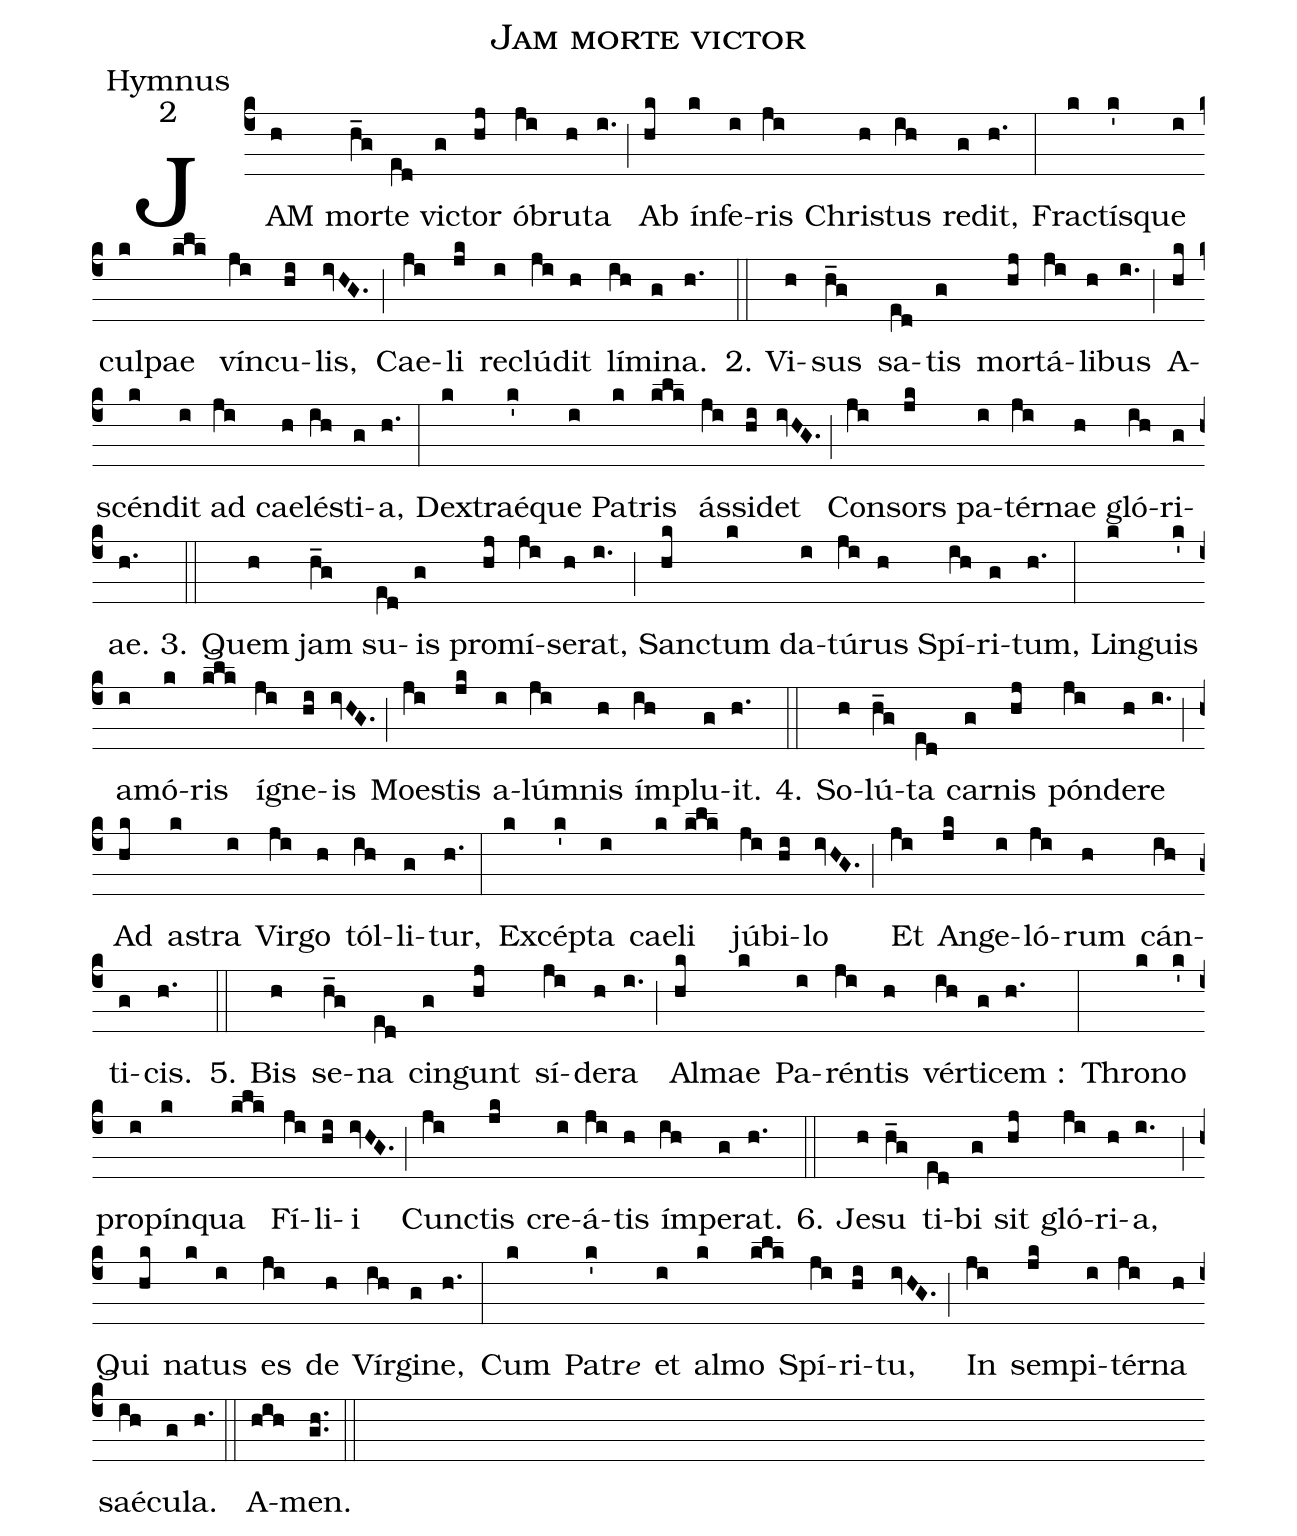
name:Jam morte victor;
office-part:Hymnus;
mode:2;
%%
(c4) JAM(h) mor(h_g)te(e[ll:1]d) vi(g)ctor(hj) ób(ji)ru(h)ta(i.) (;) Ab(hk) ín(k)fe(i)ris(ji) Chri(h)stus(ih) re(g)dit,(h.) (:) Fra(k)ctís(k')que(i) cul(k)pae(klk) vín(ji)cu(hi)lis,(ivHG.) (;) Cae(ji)li(jk) re(i)clú(ji)dit(h) lí(ih)mi(g)na.(h.) (::)
2. Vi(h)sus(h_g) sa(e[ll:1]d)tis(g) mor(hj)tá(ji)li(h)bus(i.) (;) A(hk)scén(k)dit(i) ad(ji) cae(h)lé(ih)sti(g)a,(h.) (:) Dex(k)traé(k')que(i) Pa(k)tris(klk) ás(ji)si(hi)det(ivHG.) (;) Con(ji)sors(jk) pa(i)tér(ji)nae(h) gló(ih)ri(g)ae.(h.) (::)
3. Quem(h) jam(h_g) su(e[ll:1]d)is(g) pro(hj)mí(ji)se(h)rat,(i.) (;) San(hk)ctum(k) da(i)tú(ji)rus(h) Spí(ih)ri(g)tum,(h.) (:) Lin(k)guis(k') a(i)mó(k)ris(klk) í(ji)gne(hi)is(ivHG.) (;) Moe(ji)stis(jk) a(i)lú(ji)mnis(h) ím(ih)plu(g)it.(h.) (::)
4. So(h)lú(h_g)ta(e[ll:1]d) car(g)nis(hj) pón(ji)de(h)re(i.) (;) Ad(hk) a(k)stra(i) Vir(ji)go(h) tól(ih)li(g)tur,(h.) (:) Ex(k)cé(k')pta(i) cae(k)li(klk) jú(ji)bi(hi)lo(ivHG.) (;) Et(ji) An(jk)ge(i)ló(ji)rum(h) cán(ih)ti(g)cis.(h.) (::)
5. Bis(h) se(h_g)na(e[ll:1]d) cin(g)gunt(hj) sí(ji)de(h)ra(i.) (;) Al(hk)mae(k) Pa(i)rén(ji)tis(h) vér(ih)ti(g)cem :(h.) (:) Thro(k)no(k') pro(i)pín(k)qua(klk) Fí(ji)li(hi)i(ivHG.) (;) Cun(ji)ctis(jk) cre(i)á(ji)tis(h) ím(ih)pe(g)rat.(h.) (::)
6. Je(h)su(h_g) ti(e[ll:1]d)bi(g) sit(hj) gló(ji)ri(h)a,(i.) (;) Qui(hk) na(k)tus(i) es(ji) de(h) Vír(ih)gi(g)ne,(h.) (:) Cum(k) Patr<e>e</e>(k') et(i) al(k)mo(klk) Spí(ji)ri(hi)tu,(ivHG.) (;) In(ji) sem(jk)pi(i)tér(ji)na(h) saé(ih)cu(g)la.(h.) (::)
A(hih)men.(gh..) (::)
